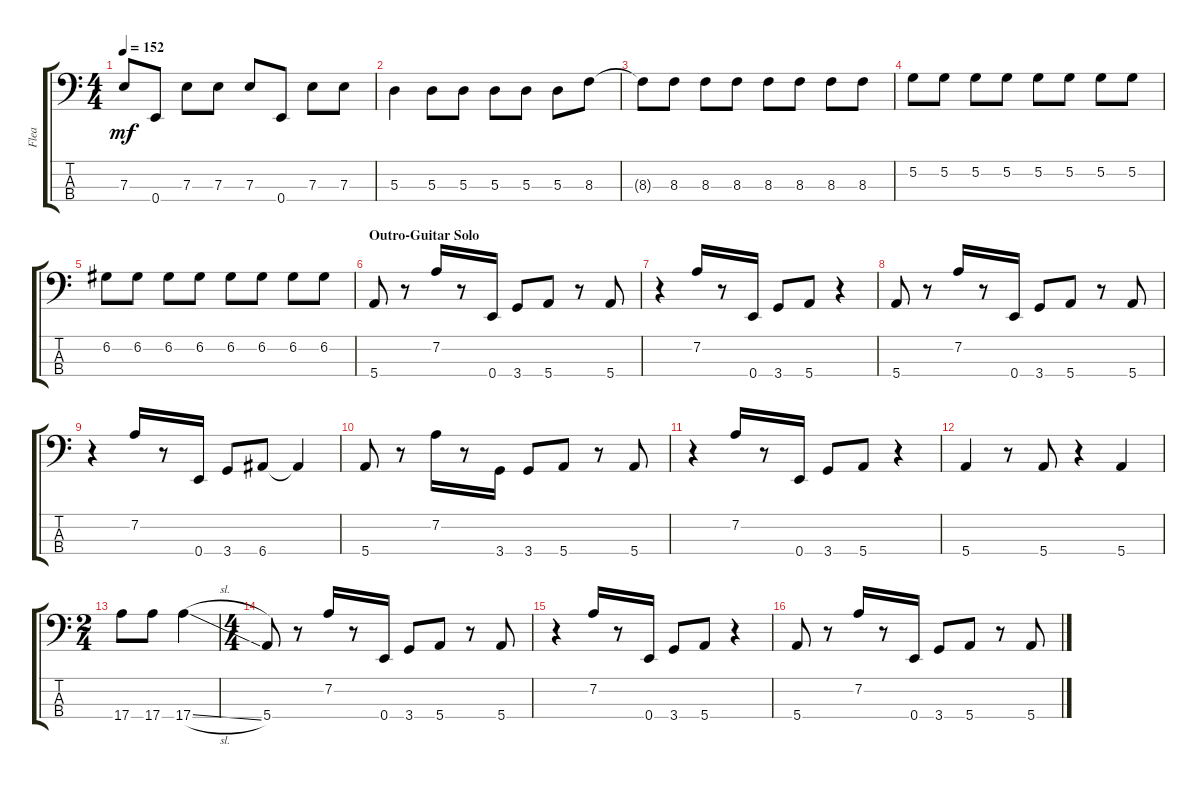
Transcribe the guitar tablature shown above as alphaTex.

\track ("Flea" "Flea") {instrument electricbassfinger}
\staff {score tabs}
\tuning (G2 D2 A1 E1) {hide}
\ts (4 4)
\tempo 152
\clef f4
\ks c
7.3.8{dy mf} 0.4.8 7.3.8 7.3.8 7.3.8 0.4.8 7.3.8 7.3.8 |
5.3.4 5.3.8 5.3.8 5.3.8 5.3.8 5.3.8 8.3.8 |
8.3{t}.8 8.3.8 8.3.8 8.3.8 8.3.8 8.3.8 8.3.8 8.3.8 |
5.2.8 5.2.8 5.2.8 5.2.8 5.2.8 5.2.8 5.2.8 5.2.8 |
6.2.8 6.2.8 6.2.8 6.2.8 6.2.8 6.2.8 6.2.8 6.2.8 |
\section ("" "Outro-Guitar Solo")
5.4.8 r.8 7.2.16 r.8 0.4.16 3.4.8 5.4.8 r.8 5.4.8 |
r.4 7.2.16 r.8 0.4.16 3.4.8 5.4.8 r.4 |
5.4.8 r.8 7.2.16 r.8 0.4.16 3.4.8 5.4.8 r.8 5.4.8 |
r.4 7.2.16 r.8 0.4.16 3.4.8 6.4.8 6.4{t}.4 |
5.4.8 r.8 7.2.16 r.8 3.4.16 3.4.8 5.4.8 r.8 5.4.8 |
r.4 7.2.16 r.8 0.4.16 3.4.8 5.4.8 r.4 |
5.4.4 r.8 5.4.8 r.4 5.4.4 |
\ts (2 4)
17.4.8 17.4.8 17.4{sl}.4 |
\ts (4 4)
5.4.8 r.8 7.2.16 r.8 0.4.16 3.4.8 5.4.8 r.8 5.4.8 |
r.4 7.2.16 r.8 0.4.16 3.4.8 5.4.8 r.4 |
5.4.8 r.8 7.2.16 r.8 0.4.16 3.4.8 5.4.8 r.8 5.4.8
